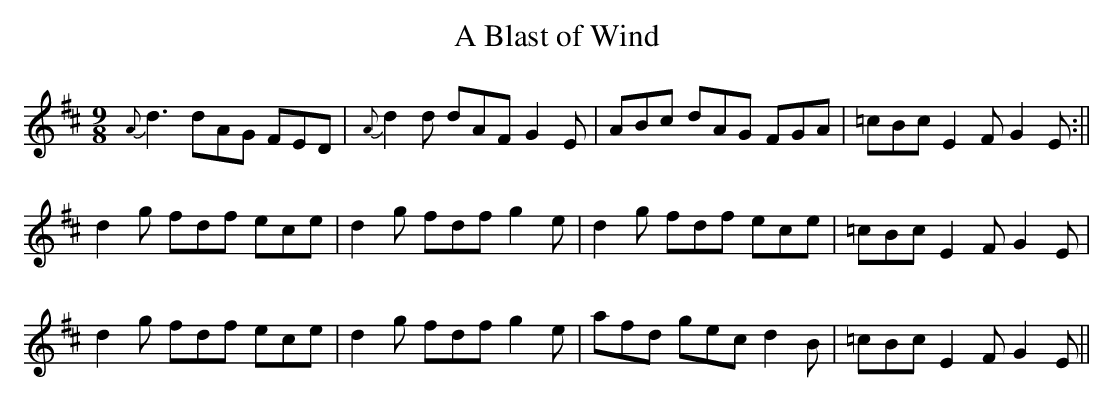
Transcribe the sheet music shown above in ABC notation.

X:1
T: A Blast of Wind
M: 9/8
L: 1/8
K: D
{A}d3 dAG FED | {A}d2d dAF G2E | ABc dAG FGA | =cBc E2F G2E :||
d2g fdf ece | d2g fdf g2e | d2g fdf ece | =cBc E2F G2E |
d2g fdf ece | d2g fdf g2e | afd gec d2B | =cBc E2F G2E ||
